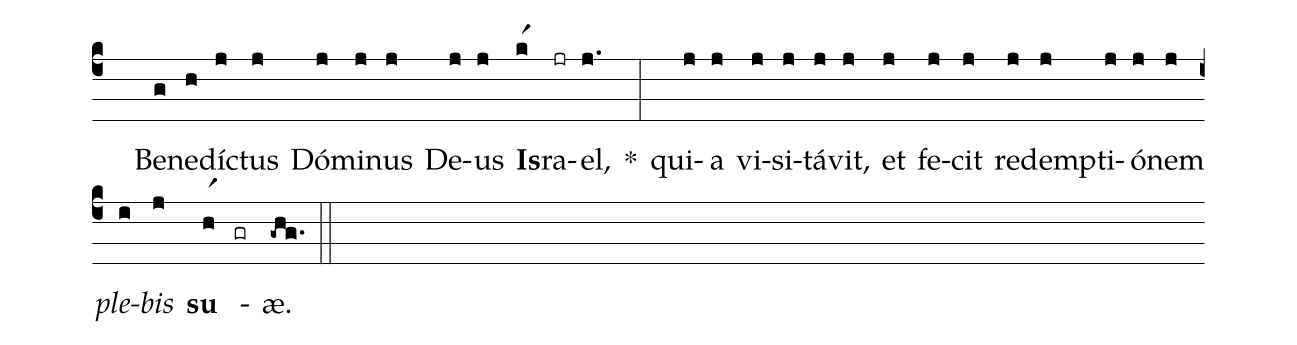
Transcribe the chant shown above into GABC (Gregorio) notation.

%%
(c4)
( )Be(g)ne(h)díc(j)tus(j) Dó(j)mi(j)nus(j) De(j)us(j) <b>Is</b>(kr1)ra(jr)el,(j.) *(:)
qui(j)a(j) vi(j)si(j)tá(j)vit,(j) et(j) fe(j)cit(j) red(j)emp(j)ti(j)ó(j)nem(j) <i>ple</i>(i)<i>bis</i>(j) <b>su</b>(hr1) -(gr) æ.(-ghg.) (::)
